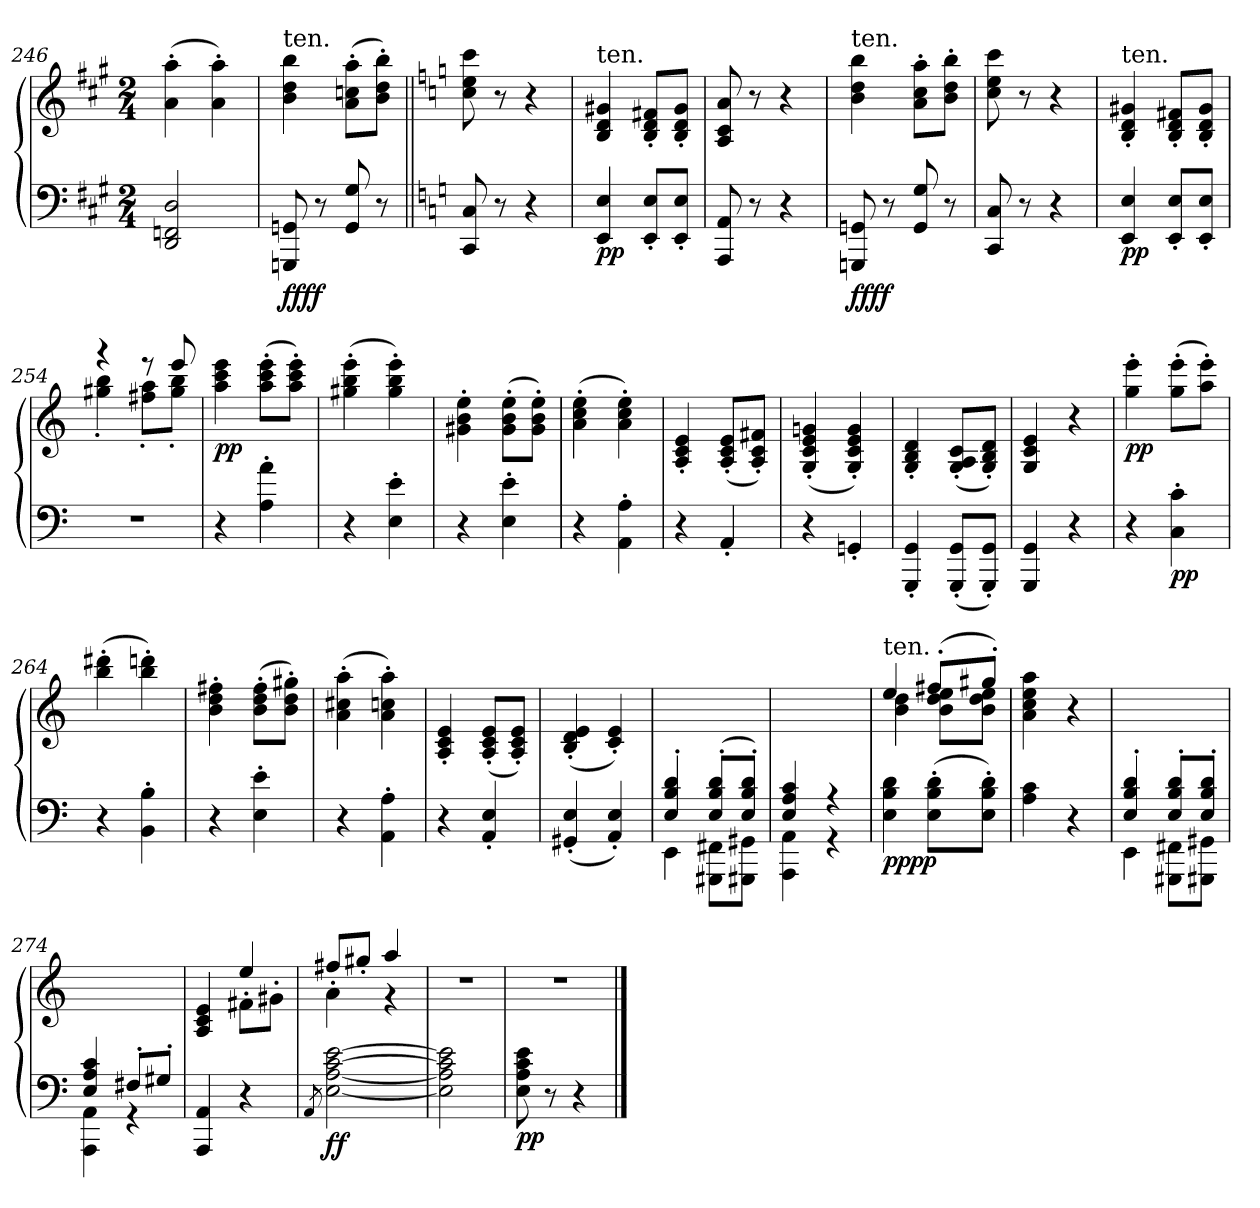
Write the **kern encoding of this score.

**kern	**kern	**dynam
*part1	*part1	*part1
*staff2	*staff1	*staff1/2
*clefF4	*clefG2	*
*k[f#c#g#]	*k[f#c#g#]	*
*M2/4	*M2/4	*
=246	=246	=246
2DD/ 2FFn/ 2D/	(>4a'\ 4aa'\	.
.	4a'\ 4aa'\)	.
=247	=247	=247
!	!LO:TX:a:t=ten.	!
!	!	!LO:DY:b=2
!	!	!LO:DY:n=1:b
8GGGn/ 8GGn/	4b\ 4dd\ 4bb\	ff ff
8r	.	.
8GG/ 8G#/	(>8a'\ 8ccn'\ 8aa'\L	.
8r	8b'\ 8dd'\ 8bb'\J)	.
=248||	=248||	=248||
*k[]	*k[]	*
8CC/ 8C/	8cc\ 8ee\ 8ccc\	.
8r	8r	.
4r	4r	.
=249	=249	=249
!	!LO:TX:a:t=ten.	!
!	!	!LO:DY:b=2
!	!	!LO:DY:n=1:b
4EE/ 4E/	4B/ 4d/ 4g#X/	p p
8EE'/ 8E'/L	8B'/ 8d'/ 8f#X'/L	.
8EE'/ 8E'/J	8B'/ 8d'/ 8g#'/J	.
=250	=250	=250
8AAA/ 8AA/	8A/ 8c/ 8a/	.
8r	8r	.
4r	4r	.
=251	=251	=251
!	!LO:TX:a:t=ten.	!
!	!	!LO:DY:b=2
!	!	!LO:DY:n=1:b
8GGGn/ 8GGn/	4b\ 4dd\ 4bb\	ff ff
8r	.	.
8GG/ 8G/	8a'\ 8cc'\ 8aa'\L	.
8r	8b'\ 8dd'\ 8bb'\J	.
=252	=252	=252
8CC/ 8C/	8cc\ 8ee\ 8ccc\	.
8r	8r	.
4r	4r	.
=253	=253	=253
!	!LO:TX:a:t=ten.	!
!	!	!LO:DY:b=2
!	!	!LO:DY:n=1:b
4EE/ 4E/	4B'/ 4d'/ 4g#X'/	p p
8EE'/ 8E'/L	8B'/ 8d'/ 8f#X'/L	.
8EE'/ 8E'/J	8B'/ 8d'/ 8g#'/J	.
=254	=254	=254
*	*^	*
2r	4r	4gg#X'\ 4bb'\	.
.	8r	8ff#X'\ 8aa'\L	.
.	8eee/	8gg#'\ 8bb'\J	.
=255	=255	=255	=255
!	!	!	!LO:DY:b
*	*v	*v	*
4r	4aa\ 4ccc\ 4eee\	pp
4A'\ 4a'\	(>8aa'\ 8ccc'\ 8eee'\L	.
.	8aa'\ 8ccc'\ 8eee'\J)	.
=256	=256	=256
4r	(>4gg#X'\ 4bb'\ 4eee'\	.
4E'\ 4e'\	4gg#'\ 4bb'\ 4eee'\)	.
=257	=257	=257
4r	4g#X'\ 4b'\ 4ee'\	.
4E'\ 4e'\	(>8g#'\ 8b'\ 8ee'\L	.
.	8g#'\ 8b'\ 8ee'\J)	.
=258	=258	=258
4r	(>4a'\ 4cc'\ 4ee'\	.
4AA'\ 4A'\	4a'\ 4cc'\ 4ee'\)	.
=259	=259	=259
4r	4A'/ 4c'/ 4e'/	.
4AA'/	(<8A'/ 8c'/ 8e'/L	.
.	8A'/ 8c'/ 8f#X'/J)	.
=260	=260	=260
4r	(<4G'/ 4c'/ 4e'/ 4gn'/	.
4GGn'/	4G'/ 4c'/ 4e'/ 4g'/)	.
=261	=261	=261
4GGG'/ 4GG'/	4G'/ 4B'/ 4d'/	.
(<8GGG'/ 8GG'/L	(<8G'/ 8A'/ 8c'/L	.
8GGG'/ 8GG'/J)	8G'/ 8B'/ 8d'/J)	.
=262	=262	=262
4GGG/ 4GG/	4G/ 4c/ 4e/	.
4r	4r	.
=263	=263	=263
!	!	!LO:DY:b
4r	4gg'\ 4eee'\	pp
!	!	!LO:DY:b=2
4C'\ 4c'\	(>8gg'\ 8eee'\L	pp
.	8aa'\ 8eee'\J)	.
=264	=264	=264
4r	(>4bb'\ 4ddd#X'\	.
4BB'\ 4B'\	4bb'\ 4dddn'\)	.
=265	=265	=265
4r	4b'\ 4dd'\ 4ff#X'\	.
4E'\ 4e'\	(>8b'\ 8dd'\ 8ff#'\L	.
.	8b'\ 8dd'\ 8gg#X'\J)	.
=266	=266	=266
4r	(>4a'\ 4cc#X'\ 4aa'\	.
4AA'\ 4A'\	4a'\ 4ccn'\ 4aa'\)	.
=267	=267	=267
4r	4A'/ 4c'/ 4e'/	.
4AA'/ 4E'/	(<8A'/ 8c'/ 8e'/L	.
.	8A'/ 8c'/ 8e'/J)	.
=268	=268	=268
(<4GG#X'/ 4E'/	(<4B'/ 4d'/ 4e'/	.
4AA'/ 4E'/)	4c'/ 4e'/)	.
=269	=269	=269
*^	*	*
4E'/ 4B'/ 4d'/	4EE\	2ryy	.
(>8E'/ 8B'/ 8d'/L	8GGG#X\ 8FF#X\L	.	.
8E'/ 8B'/ 8d'/J)	8GGG#X\ 8GG#X\J	.	.
=270	=270	=270	=270
4E/ 4A/ 4c/	4AAA\ 4AA\	2ryy	.
4r	4r	.	.
=271	=271	=271	=271
*	*	*^	*
!	!	!LO:TX:a:t=ten.	!	!
!	!	!	!	!LO:DY:b=2
!	!	!	!	!LO:DY:n=1:b
*v	*v	*	*	*
4E\ 4B\ 4d\	4ee/	4b\ 4dd\	pp pp
(>8E'\ 8B'\ 8d'\L	(>8ff#X'/L	8b\ 8dd\ 8ee\L	.
8E'\ 8B'\ 8d'\J)	8gg#X'/J)	8b\ 8dd\ 8ee\J	.
*	*v	*v	*
=272	=272	=272
4A\ 4c\	4a\ 4cc\ 4ee\ 4aa\	.
4r	4r	.
=273	=273	=273
*^	*	*
4E'/ 4B'/ 4d'/	4EE\	2ryy	.
8E'/ 8B'/ 8d'/L	8GGG#X\ 8FF#X\L	.	.
8E'/ 8B'/ 8d'/J	8GGG#X\ 8GG#X\J	.	.
=274	=274	=274	=274
4E/ 4A/ 4c/	4AAA\ 4AA\	2ryy	.
8F#X'/L	4r	.	.
8G#X'/J	.	.	.
*v	*v	*	*
=275	=275	=275
*	*^	*
4AAA/ 4AA/	4A/ 4c/ 4e/	4ryy	.
4r	8f#X'\L	4ee/	.
.	8g#X'\J	.	.
=276	=276	=276	=276
8qAA/	.	.	.
!	!	!	!LO:DY:b=2
!	!	!	!LO:DY:n=1:b
[2E\ [2A\ [2c\ [2e\	4a\	8ff#X'/L	f f
.	.	8gg#X'/J	.
.	4aa/	4r	.
*	*v	*v	*
=277	=277	=277
2E]\ 2A]\ 2c]\ 2e]\	2r	.
=278	=278	=278
!	!	!LO:DY:b=2
8E\ 8A\ 8c\ 8e\	2r	pp
8r	.	.
4r	.	.
==	==	==
*-	*-	*-
